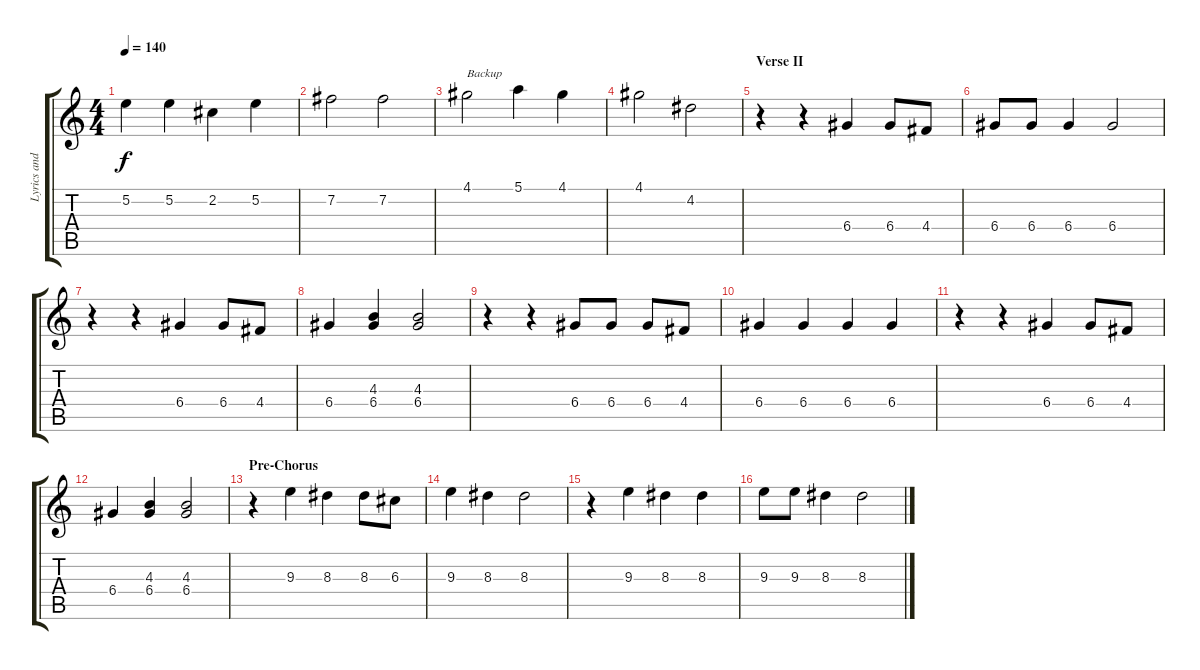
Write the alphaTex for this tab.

\track ("Lyrics and Backup Lyrics" "Lyrics and") {instrument acousticguitarnylon}
\staff {score tabs}
\tuning (E4 B3 G3 D3 A2 E2) {hide}
\ts (4 4)
\tempo 140
\clef g2
\ks c
5.2.4{dy f} 5.2.4 2.2.4 5.2.4 |
7.2.2 7.2.2 |
4.1.2{txt "Backup"} 5.1.4 4.1.4 |
4.1.2 4.2.2 |
\section ("" "Verse II")
r.4 r.4 6.4.4 6.4.8 4.4.8 |
6.4.8 6.4.8 6.4.4 6.4.2 |
r.4 r.4 6.4.4 6.4.8 4.4.8 |
6.4.4 (4.3 6.4).4 (4.3 6.4).2 |
r.4 r.4 6.4.8 6.4.8 6.4.8 4.4.8 |
6.4.4 6.4.4 6.4.4 6.4.4 |
r.4 r.4 6.4.4 6.4.8 4.4.8 |
6.4.4 (4.3 6.4).4 (4.3 6.4).2 |
\section ("" "Pre-Chorus")
r.4 9.3.4 8.3.4 8.3.8 6.3.8 |
9.3.4 8.3.4 8.3.2 |
r.4 9.3.4 8.3.4 8.3.4 |
9.3.8 9.3.8 8.3.4 8.3.2
